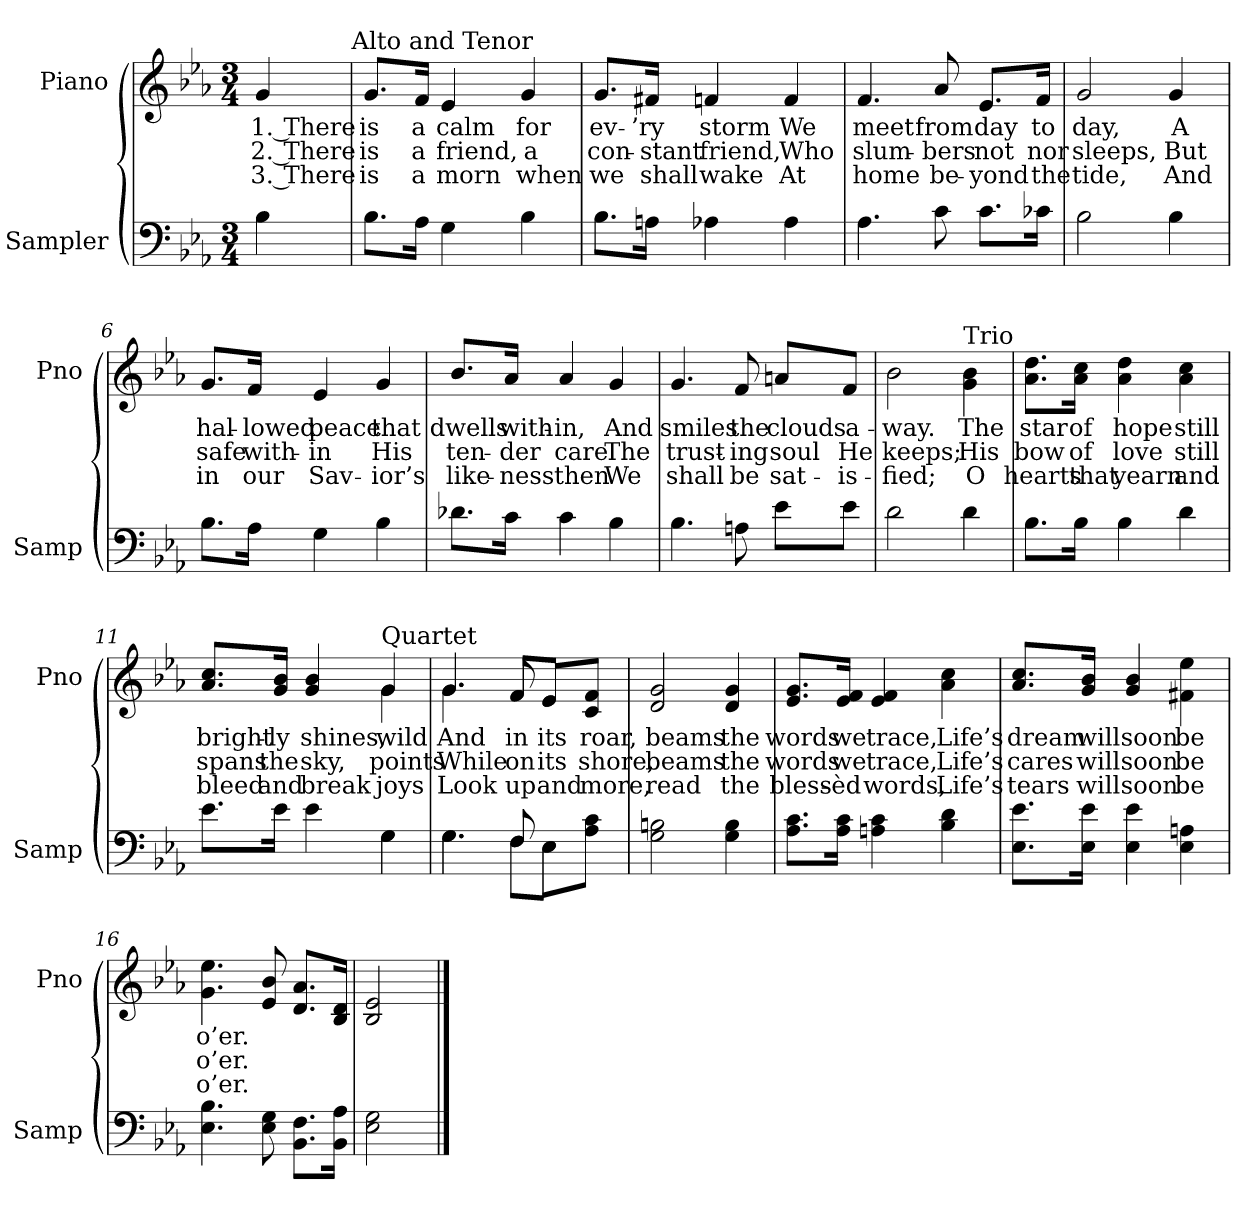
**kern	**kern	**text	**text	**text
*part2	*part1	*part1	*part1	*part1
*staff2	*staff1	*staff1	*staff1	*staff1
*I"Sampler	*I"Piano	*	*	*
*I'Samp	*I'Pno	*	*	*
*clefF4	*clefG2	*	*	*
*k[b-e-a-]	*k[b-e-a-]	*	*	*
*E-:	*E-:	*	*	*
*M3/4	*M3/4	*	*	*
=1	=1	=1	=1	=1
4B-	4g	1. There	2. There	3. There
!	!LO:TX:t=Alto and Tenor	!	!	!
=2	=2	=2	=2	=2
8.B-\L	8.g/L	is	is	is
16A-\Jk	16f/Jk	a	a	a
4G	4e-	calm	friend,	morn
4B-	4g	for	a	when
=3	=3	=3	=3	=3
8.B-\L	8.g/L	ev-	con-	we
16An\Jk	16f#X/Jk	-’ry	-stant	shall
4A-X	4fn	storm	friend,	wake
4A-	4f	We	Who	At
=4	=4	=4	=4	=4
4.A-	4.f	meet	slum-	home
8c	8a-	from	-bers	be-
8.c\L	8.e-/L	day	not	-yond
16c-X\Jk	16f/Jk	to	nor	the
=5	=5	=5	=5	=5
2B-	2g	day,	sleeps,	tide,
4B-	4g	A	But	And
=6	=6	=6	=6	=6
8.B-\L	8.g/L	hal-	safe	in
16A-\Jk	16f/Jk	-lowed	with-	our
4G	4e-	peace	-in	Sav-
4B-	4g	that	His	-ior’s
=7	=7	=7	=7	=7
8.d-X\L	8.b-/L	dwells	ten-	like-
16c\Jk	16a-/Jk	with-	-der	-ness
4c	4a-	-in,	care	then
4B-	4g	And	The	We
=8	=8	=8	=8	=8
4.B-	4.g	smiles	trust-	shall
8An	8f	the	-ing	be
8e-\L	8an/L	clouds	soul	sat-
8e-\J	8f/J	a-	He	-is-
=9	=9	=9	=9	=9
2d	2b-	-way.	keeps;	-fied;
!	!LO:TX:t=Trio	!	!	!
4d	4g\ 4b-\	The	His	O
=10	=10	=10	=10	=10
8.B-\L	8.a-\ 8.dd\L	star	bow	hearts
16B-\Jk	16a-\ 16cc\Jk	of	of	that
4B-	4a- 4dd	hope	love	yearn
4d	4a- 4cc	still	still	and
=11	=11	=11	=11	=11
*^	*^	*	*	*
8.e-\L	2ryy	8.a-/ 8.cc/L	2ryy	bright-	spans	bleed
16e-\Jk	.	16g/ 16b-/Jk	.	-ly	the	and
4e-	.	4g 4b-	.	shines,	sky,	break
!	!	!LO:TX:t=Quartet	!	!	!	!
4G\	4G	4g/	4g	wild	points	joys
=12	=12	=12	=12	=12	=12	=12
4.G\	4.G	4.g/	4.g	And	While	Look
8F/	8F\L	8f/	8f/L	in	on	up
8E-\L	8E-\J	8e-/L	8e-/J	its	its	and
8A-\ 8c\J	8ryy	8c/ 8f/J	8ryy	roar,	shore,	more,
*v	*v	*	*	*	*	*
*	*v	*v	*	*	*
=13	=13	=13	=13	=13
2G 2Bn	2d 2g	beams	beams	read
4G 4B	4d 4g	the	the	the
=14	=14	=14	=14	=14
8.A-\ 8.c\L	8.e-/ 8.g/L	words	words	bless-
16A-\ 16c\Jk	16e-/ 16f/Jk	we	we	-èd
4An 4c	4e- 4f	trace,	trace,	words,
4B- 4d	4a- 4cc	Life’s	Life’s	Life’s
=15	=15	=15	=15	=15
8.E-\ 8.e-\L	8.a-/ 8.cc/L	dream	cares	tears
16E-\ 16e-\Jk	16g/ 16b-/Jk	will	will	will
4E- 4e-	4g 4b-	soon	soon	soon
4E- 4An	4f#X 4ee-	be	be	be
=16	=16	=16	=16	=16
4.E- 4.B-	4.g 4.ee-	o’er.	o’er.	o’er.
8E- 8G	8e- 8b-	.	.	.
8.BB-\ 8.F\L	8.d/ 8.a-/L	.	.	.
16BB-\ 16A-\Jk	16B-/ 16d/Jk	.	.	.
=17	=17	=17	=17	=17
2E- 2G	2B- 2e-	.	.	.
==	==	==	==	==
*-	*-	*-	*-	*-
